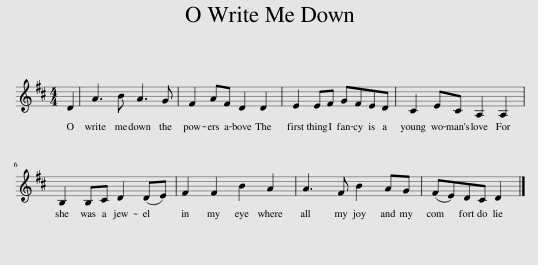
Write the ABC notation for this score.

X:1
L:1/8
M:4/4
I:linebreak $
K:D
V:1 treble
V:1
 D2 | A3 B A3 G | F2 AF D2 D2 | E2 EF GFED | C2 EC A,2 A,2 |$ %5
 B,2 B,C D2 (DE) | F2 F2 B2 A2 | A3 F B2 AG | (FE)DC D2 |] %9
